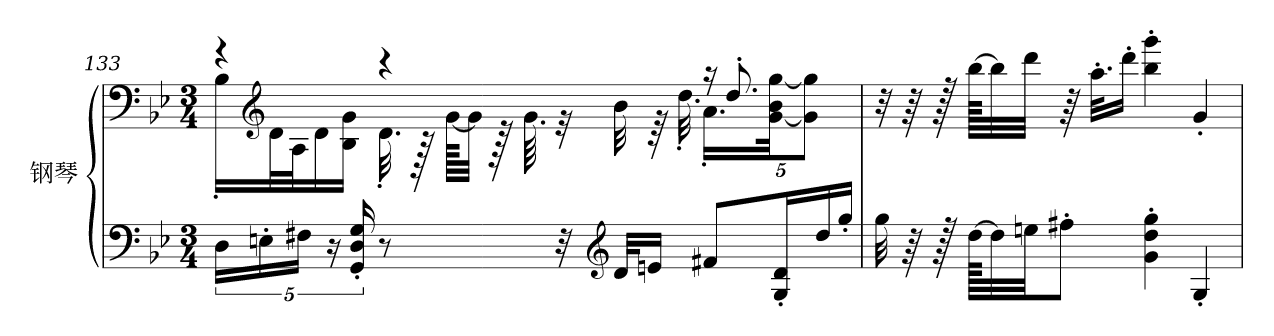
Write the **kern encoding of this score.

**kern	**kern
*part1	*part1
*staff2	*staff1
*I"钢琴	*
!!LO:LB:g=z
*clefF4	*clefF4
*k[b-e-]	*k[b-e-]
*M3/4	*M3/4
=133	=133
*	*^
20D\LL	4r	16B-'\LL
20En'\	.	.
*	*clefG2	*
.	.	32d\L
.	.	32A\J
20F#X\JJ	.	.
.	.	16d\
20r	.	.
.	.	16B-\ 16g\JJ
20GG/' 20D/' 20G/'	.	.
8r	4r	32.d'\
.	.	128r
.	.	[128g\KKLLL
.	.	32g\JJJ]
.	.	128r
.	.	64.g\
32r	.	32r
*clefG2	*	*
32d/KLL	.	32b-\
16en/JJ	.	64r
.	.	32.dd'\
*Xbrackettup	*	*
10f#X/L	16r	16.a'\LL
.	8.dd'/	.
.	.	[32g\ 32b-\ [32gg\JK
20G/' 20d/'L	.	.
.	.	8g\] 8gg\]J
20dd/	.	.
20gg'/JJ	.	.
*	*v	*v
=134	=134
32gg\	32r
64r	64r
128r	128r
[128dd\KKLLL	[128bb-\KKLLL
32dd\]	32bb-\]
32een\JJ	32ddd\JJJ
8ff#X'\J	64r
.	32.aa'\KLL
.	16ddd'\JJ
4g\' 4dd\' 4gg\'	4bb-\' 4ggg\'
4G'/	4g'/
=	=
*-	*-
